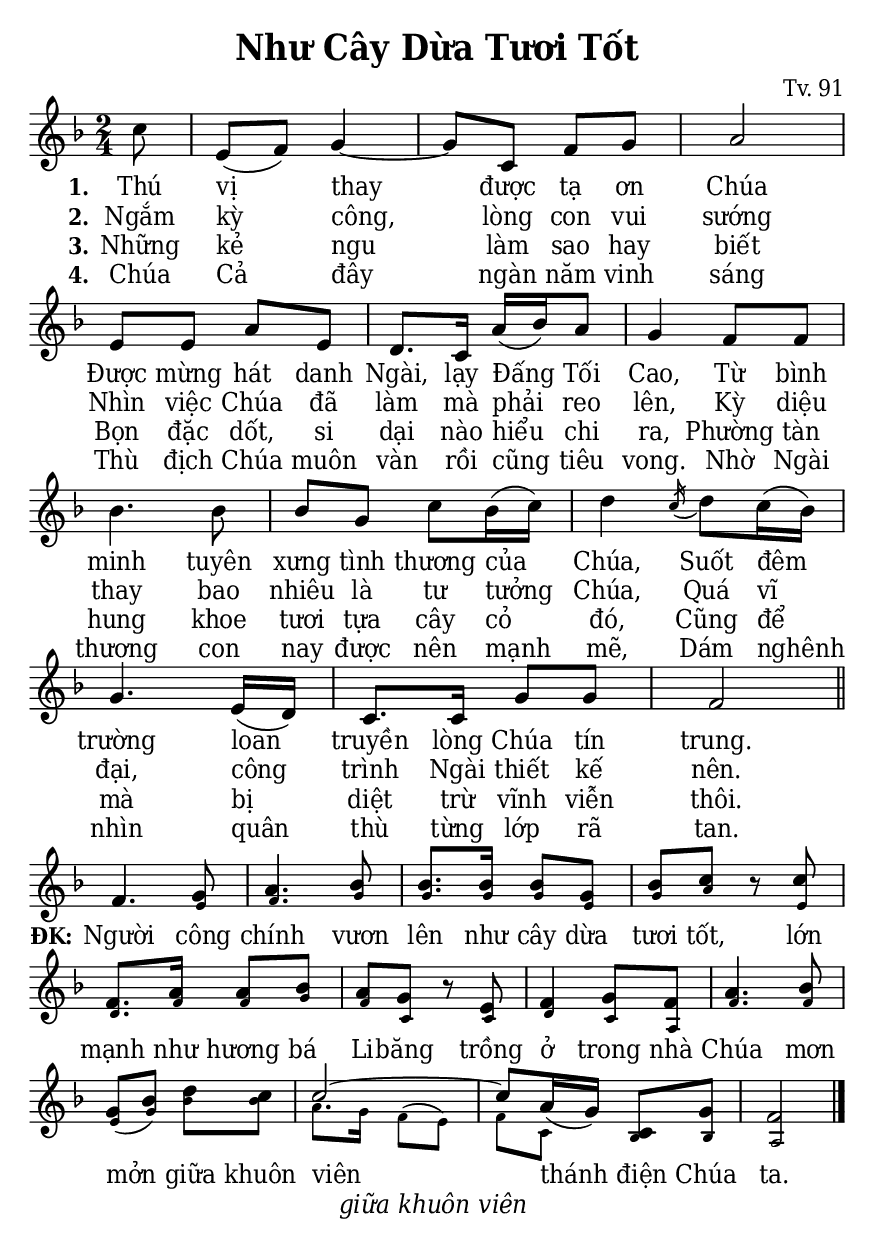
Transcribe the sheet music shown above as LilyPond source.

% Cài đặt chung\
\version "2.22.1"
\include "english.ly"

\header {
  title = "Như Cây Dừa Tươi Tốt"
  composer = "Tv. 91"
  %arranger = "Lm. Kim Long"
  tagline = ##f
}

% Nhạc phiên khúc
nhacPhienKhucSop = \relative c'' {
  \partial 8 c8 |
  e, (f) g4 ~ |
  g8 c, f g |
  a2 |
  e8 e a e |
  d8. c16 a' (bf) a8 |
  g4 f8 f |
  bf4. bf8 |
  bf g c bf16 (c) |
  d4 \slashedGrace { c16 ( } d8) c16 (bf) |
  g4. e16 (d) |
  c8. c16 g'8 g |
  f2 \bar "||" \break
  
  f4. g8 |
  a4. bf8 |
  bf8. bf16 bf8 g |
  bf c r c |
  f,8. a16 a8 bf |
  a g r e |
  f4 g8 f |
  a4. bf8 |
  g (bf) d c |
  c2 ~ |
  c8 a16 _(g) c,8 g' |
  f2 \bar "|."
}

nhacPhienKhucAlto = \relative c' {
  r8 |
  R2*12
  f4. e8 |
  f4. g8 |
  g8. g16 g8 e |
  g a r e |
  d8. f16 f8 g |
  f8 c r c |
  d4 c8 a |
  f'4. f8 |
  e (g) bf bf |
  a8. g16 f8 ^(e) |
  f c bf bf |
  a2
}

% Lời phiên khúc
loiPhienKhucSop = \lyrics {
  <<
    {
      \set stanza = "1."
      Thú vị thay được tạ ơn Chúa
      Được mừng hát danh Ngài,
      lạy Đấng Tối Cao,
      Từ bình minh tuyên xưng tình thương của Chúa,
      Suốt đêm trường loan truyền lòng Chúa tín trung.
    }
    \new Lyrics {
	    \set associatedVoice = "beSop"
	    \set stanza = "2."
	    Ngắm kỳ công, lòng con vui sướng
	    Nhìn việc Chúa đã làm mà phải reo lên,
	    Kỳ diệu thay bao nhiêu là tư tưởng Chúa,
	    Quá vĩ đại, công trình Ngài thiết kế nên.
    }
    \new Lyrics {
	    \set associatedVoice = "beSop"
	    \set stanza = "3."
	    Những kẻ ngu làm sao hay biết
	    Bọn đặc dốt, si dại nào hiểu chi ra,
	    Phường tàn hung khoe tươi tựa cây cỏ đó,
	    Cũng để mà bị diệt trừ vĩnh viễn thôi.
    }
    \new Lyrics {
	    \set associatedVoice = "beSop"
	    \set stanza = "4."
	    Chúa Cả đây ngàn năm vinh sáng
	    Thù địch Chúa muôn vàn rồi cũng tiêu vong.
	    Nhờ Ngài thương con nay được nên mạnh mẽ,
	    Dám nghênh nhìn quân thù từng lớp rã tan.
    }
  >>
  \set stanza = "ĐK:"
  Người công chính vươn lên như cây dừa tươi tốt,
  lớn mạnh như hương bá Li -- băng
  trồng ở trong nhà Chúa mơn mởn
  giữa khuôn viên thánh điện Chúa ta.
}

loiPhienKhucAlto = \lyrics {
  \repeat unfold 27 { _ }
  \override Lyrics.LyricText.font-shape = #'italic
  giữa khuôn viên
}

% Dàn trang
\paper {
  #(set-paper-size "a5")
  top-margin = 3\mm
  bottom-margin = 3\mm
  left-margin = 5\mm
  right-margin = 5\mm
  indent = #0
  #(define fonts
	 (make-pango-font-tree "Deja Vu Serif Condensed"
	 		       "Deja Vu Serif Condensed"
			       "Deja Vu Serif Condensed"
			       (/ 20 20)))
  print-page-number = ##f
  %system-system-spacing = #'((basic-distance . 0.1) (padding . 1))
  page-count = 1
}

TongNhip = {
  \key f \major \time 2/4
  \set Timing.beamExceptions = #'()
  \set Timing.baseMoment = #(ly:make-moment 1/4)
}

% Đổi kích thước nốt cho bè phụ
notBePhu =
#(define-music-function (font-size music) (number? ly:music?)
   (for-some-music
     (lambda (m)
       (if (music-is-of-type? m 'rhythmic-event)
           (begin
             (set! (ly:music-property m 'tweaks)
                   (cons `(font-size . ,font-size)
                         (ly:music-property m 'tweaks)))
             #t)
           #f))
     music)
   music)

\score {
  \new ChoirStaff <<
    \new Staff \with {
        \consists "Merge_rests_engraver"
        printPartCombineTexts = ##f
      }
      <<
      \new Voice \TongNhip \partCombine 
        \nhacPhienKhucSop
        \notBePhu -3 { \nhacPhienKhucAlto }
      \new NullVoice = beSop \nhacPhienKhucSop
      \new Lyrics \lyricsto beSop \loiPhienKhucSop
      \new NullVoice = beAlto \nhacPhienKhucAlto
      \new Lyrics \lyricsto beAlto \loiPhienKhucAlto
      >>
  >>
  \layout {
    %\override Staff.TimeSignature.transparent = ##t
    \override Lyrics.LyricSpace.minimum-distance = #0.8
    \override Score.BarNumber.break-visibility = ##(#f #f #f)
    \override Score.SpacingSpanner.uniform-stretching = ##t
  } 
}
